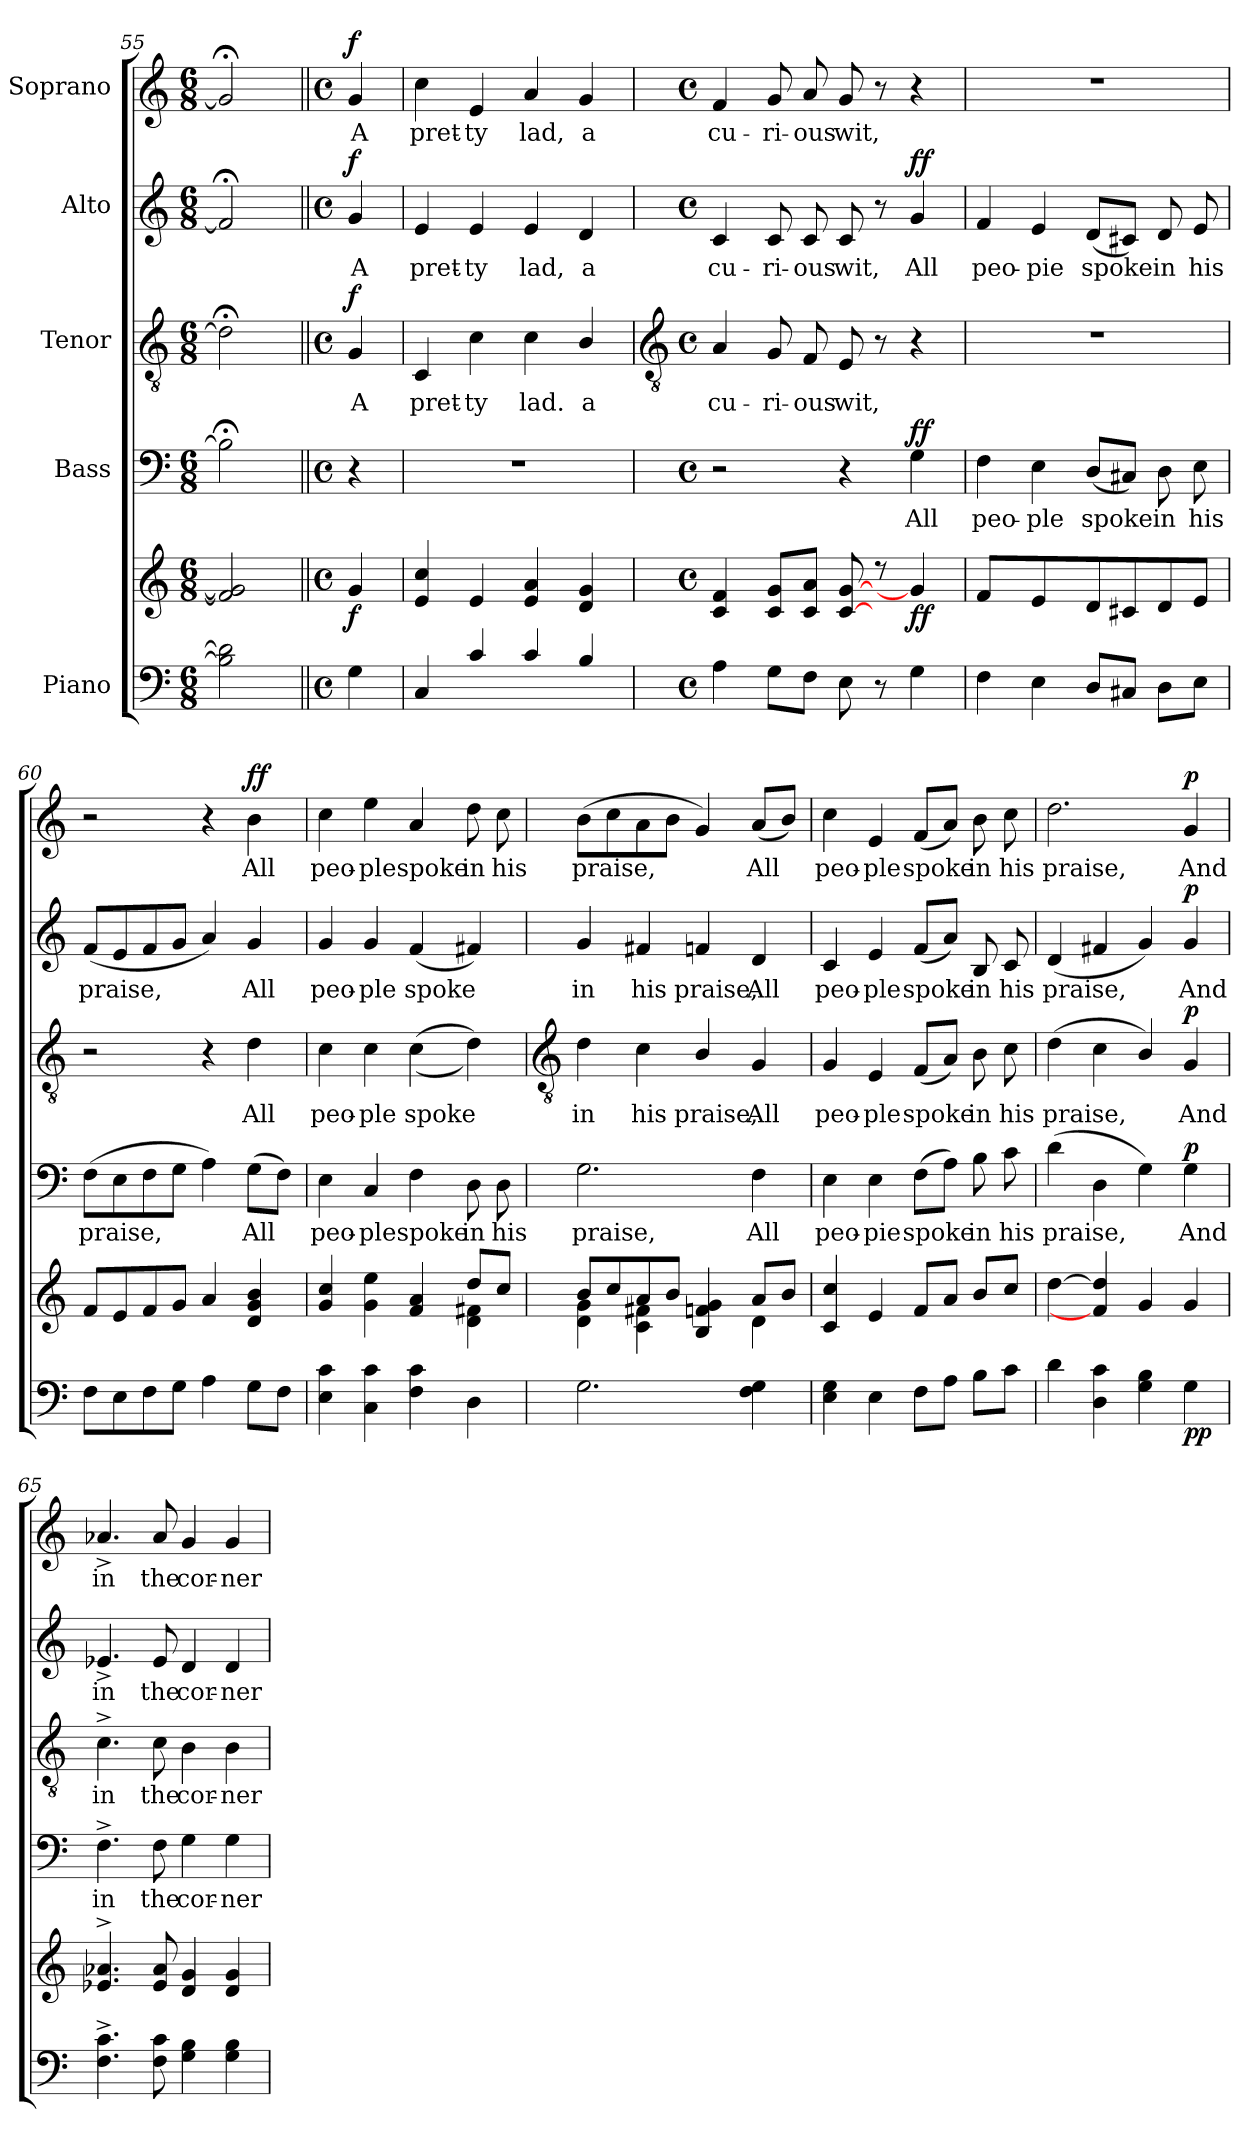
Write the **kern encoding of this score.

**kern	**kern	**dynam	**kern	**text	**dynam	**kern	**text	**dynam	**kern	**text	**dynam	**kern	**text	**dynam
*part5	*part5	*part5	*part4	*part4	*part4	*part3	*part3	*part3	*part2	*part2	*part2	*part1	*part1	*part1
*staff6	*staff5	*staff5/6	*staff4	*staff4	*staff4	*staff3	*staff3	*staff3	*staff2	*staff2	*staff2	*staff1	*staff1	*staff1
*I"Piano	*	*	*I"Bass	*	*	*I"Tenor	*	*	*I"Alto	*	*	*I"Soprano	*	*
*clefF4	*clefG2	*	*clefF4	*	*	*clefGv2	*	*	*clefG2	*	*	*clefG2	*	*
*k[]	*k[]	*	*k[]	*	*	*k[]	*	*	*k[]	*	*	*k[]	*	*
*C:	*C:	*	*C:	*	*	*C:	*	*	*C:	*	*	*C:	*	*
*M6/8	*M6/8	*	*M6/8	*	*	*M6/8	*	*	*M6/8	*	*	*M6/8	*	*
=55	=55	=55	=55	=55	=55	=55	=55	=55	=55	=55	=55	=55	=55	=55
*^	*^	*	*	*	*	*	*	*	*	*	*	*	*	*
2B] 2d]	2ryy	2f/] 2g/]	2ryy	.	2B;<]	.	.	2d;<]	.	.	2f;<]	.	.	2g;<]	.	.
=56||	=56||	=56||	=56||	=56||	=56||	=56||	=56||	=56||	=56||	=56||	=56||	=56||	=56||	=56||	=56||	=56||
*M4/4	*	*M4/4	*	*	*M4/4	*	*	*M4/4	*	*	*M4/4	*	*	*M4/4	*	*
*met(c)	*	*met(c)	*	*	*met(c)	*	*	*met(c)	*	*	*met(c)	*	*	*met(c)	*	*
!	!	!	!	!LO:DY:b	!	!	!	!	!LO:LY:b	!LO:DY:b	!	!LO:LY:b	!LO:DY:b	!	!LO:LY:b	!LO:DY:b
4G	4ryy	4g/	4ryy	f	4r	.	.	4G	A	f	4g	A	f	4g	A	f
=57	=57	=57	=57	=57	=57	=57	=57	=57	=57	=57	=57	=57	=57	=57	=57	=57
!	!	!	!	!	!	!	!	!	!LO:LY:b	!	!	!LO:LY:b	!	!	!LO:LY:b	!
4C	1ryy	4e/ 4cc/	1ryy	.	1r	.	.	4C	pret-	.	4e	pret-	.	4cc	pret-	.
!	!	!	!	!	!	!	!	!	!LO:LY:b	!	!	!LO:LY:b	!	!	!LO:LY:b	!
4c	.	4e/	.	.	.	.	.	4c	-ty	.	4e	-ty	.	4e	-ty	.
!	!	!	!	!	!	!	!	!	!LO:LY:b	!	!	!LO:LY:b	!	!	!LO:LY:b	!
4c	.	4e/ 4a/	.	.	.	.	.	4c	lad.	.	4e	lad,	.	4a	lad,	.
!	!	!	!	!	!	!	!	!	!LO:LY:b	!	!	!LO:LY:b	!	!	!LO:LY:b	!
4B	.	4d/ 4g/	.	.	.	.	.	4B/	a	.	4d	a	.	4g	a	.
*v	*v	*	*	*	*	*	*	*	*	*	*	*	*	*	*	*
!!LO:LB:g=z
=58	=58	=58	=58	=58	=58	=58	=58	=58	=58	=58	=58	=58	=58	=58	=58
*	*	*	*	*	*	*	*clefGv2	*	*	*	*	*	*	*	*
*M4/4	*M4/4	*	*	*M4/4	*	*	*M4/4	*	*	*M4/4	*	*	*M4/4	*	*
*met(c)	*met(c)	*	*	*met(c)	*	*	*met(c)	*	*	*met(c)	*	*	*met(c)	*	*
!	!	!	!	!	!	!	!	!LO:LY:b	!	!	!LO:LY:b	!	!	!LO:LY:b	!
4A	4c/ 4f/	1ryy	.	2r	.	.	4A	cu-	.	4c	cu-	.	4f	cu-	.
!	!	!	!	!	!	!	!	!LO:LY:b	!	!	!LO:LY:b	!	!	!LO:LY:b	!
8GL	8c/ 8g/L	.	.	.	.	.	8G	-ri-	.	8c	-ri-	.	8g	-ri-	.
!	!	!	!	!	!	!	!	!LO:LY:b	!	!	!LO:LY:b	!	!	!LO:LY:b	!
8FJ	8c/ 8a/J	.	.	.	.	.	8F	-ous	.	8c	-ous	.	8a	-ous	.
!	!	!	!	!	!	!	!	!LO:LY:b	!	!	!LO:LY:b	!	!	!LO:LY:b	!
8E	[8c/ [8g/	.	.	4r	.	.	8E	wit,	.	8c	wit,	.	8g	wit,	.
8r	8r	.	.	.	.	.	8r	.	.	8r	.	.	8r	.	.
!	!	!	!LO:DY:b	!	!LO:LY:b	!LO:DY:b	!	!	!	!	!LO:LY:b	!LO:DY:b	!	!	!
4G	4g/]	.	ff	4G	All	ff	4r	.	.	4g	All	ff	4r	.	.
=59	=59	=59	=59	=59	=59	=59	=59	=59	=59	=59	=59	=59	=59	=59	=59
!	!	!	!	!	!LO:LY:b	!	!	!	!	!	!LO:LY:b	!	!	!	!
4F	4f/	1ryy	.	4F	peo-	.	1r	.	.	4f	peo-	.	1r	.	.
!	!	!	!	!	!LO:LY:b	!	!	!	!	!	!LO:LY:b	!	!	!	!
4E	4e/	.	.	4E	-ple	.	.	.	.	4e	-pie	.	.	.	.
!	!	!	!	!	!LO:LY:b	!	!	!	!	!	!LO:LY:b	!	!	!	!
8DL	8d/L	.	.	(<8DL	spoke	.	.	.	.	(<8dL	spoke	.	.	.	.
8C#XJ	8c#X/J	.	.	8C#XJ)	.	.	.	.	.	8c#XJ)	.	.	.	.	.
!	!	!	!	!	!LO:LY:b	!	!	!	!	!	!LO:LY:b	!	!	!	!
8DL	8d/	.	.	8D	in	.	.	.	.	8d	in	.	.	.	.
!	!	!	!	!	!LO:LY:b	!	!	!	!	!	!LO:LY:b	!	!	!	!
8EJ	8e/J	.	.	8E	his	.	.	.	.	8e	his	.	.	.	.
=60	=60	=60	=60	=60	=60	=60	=60	=60	=60	=60	=60	=60	=60	=60	=60
!	!	!	!	!	!LO:LY:b	!	!	!	!	!	!LO:LY:b	!	!	!	!
8FL	8f/L	1ryy	.	(>8FL	praise,	.	2r	.	.	(<8fL	praise,	.	2r	.	.
8E	8e/	.	.	8E	.	.	.	.	.	8e	.	.	.	.	.
8F	8f/	.	.	8F	.	.	.	.	.	8f	.	.	.	.	.
8GJ	8g/J	.	.	8GJ	.	.	.	.	.	8gJ	.	.	.	.	.
4A	4a/	.	.	4A)	.	.	4r	.	.	4a)	.	.	4r	.	.
!	!	!	!	!	!LO:LY:b	!	!	!LO:LY:b	!	!	!LO:LY:b	!	!	!LO:LY:b	!LO:DY:b
8GL	4d/ 4g/ 4b/	.	.	(>8GL	All	.	4d	All	.	4g	All	.	4b	All	ff
8FJ	.	.	.	8FJ)	.	.	.	.	.	.	.	.	.	.	.
=61	=61	=61	=61	=61	=61	=61	=61	=61	=61	=61	=61	=61	=61	=61	=61
!	!	!	!	!	!LO:LY:b	!	!	!LO:LY:b	!	!	!LO:LY:b	!	!	!LO:LY:b	!
4E 4c	4g/ 4cc/	2ryy	.	4E	peo-	.	4c	peo-	.	4g	peo-	.	4cc	peo-	.
!	!	!	!	!	!LO:LY:b	!	!	!LO:LY:b	!	!	!LO:LY:b	!	!	!LO:LY:b	!
4C 4c	4g\ 4ee\	.	.	4C	-ple	.	4c	-ple	.	4g	-ple	.	4ee	-ple	.
!	!	!	!	!	!LO:LY:b	!	!	!LO:LY:b	!	!	!LO:LY:b	!	!	!LO:LY:b	!
4F 4c	4f/ 4a/	4ryy	.	4F	spoke	.	(>(>4c	spoke	.	(<4f	spoke	.	4a	spoke	.
!	!	!	!	!	!LO:LY:b	!	!	!	!	!	!	!	!	!LO:LY:b	!
4D	8dd/L	4d\ 4f#X\	.	8D	in	.	4d))	.	.	4f#X)	.	.	8dd	in	.
!	!	!	!	!	!LO:LY:b	!	!	!	!	!	!	!	!	!LO:LY:b	!
.	8cc/J	.	.	8D	his	.	.	.	.	.	.	.	8cc	his	.
!!LO:LB:g=z
=62	=62	=62	=62	=62	=62	=62	=62	=62	=62	=62	=62	=62	=62	=62	=62
*	*	*	*	*	*	*	*clefGv2	*	*	*	*	*	*	*	*
!	!	!	!	!	!LO:LY:b	!	!	!LO:LY:b	!	!	!LO:LY:b	!	!	!LO:LY:b	!
2.G	8b/L	4d\ 4g\	.	2.G	praise,	.	4d	in	.	4g	in	.	(>8bL	praise,	.
.	8cc/	.	.	.	.	.	.	.	.	.	.	.	8cc	.	.
!	!	!	!	!	!	!	!	!LO:LY:b	!	!	!LO:LY:b	!	!	!	!
.	8a/	4c\ 4f#X\	.	.	.	.	4c	his	.	4f#X	his	.	8a	.	.
.	8b/J	.	.	.	.	.	.	.	.	.	.	.	8bJ	.	.
!	!	!	!	!	!	!	!	!LO:LY:b	!	!	!LO:LY:b	!	!	!	!
.	4B/ 4fn/ 4g/	4ryy	.	.	.	.	4B/	praise,	.	4fn	praise,	.	4g)	.	.
!	!	!	!	!	!LO:LY:b	!	!	!LO:LY:b	!	!	!LO:LY:b	!	!	!LO:LY:b	!
4F 4G	8a/L	4d\	.	4F	All	.	4G	All	.	4d	All	.	(<8aL	All	.
.	8b/J	.	.	.	.	.	.	.	.	.	.	.	8bJ)	.	.
=63	=63	=63	=63	=63	=63	=63	=63	=63	=63	=63	=63	=63	=63	=63	=63
!	!	!	!	!	!LO:LY:b	!	!	!LO:LY:b	!	!	!LO:LY:b	!	!	!LO:LY:b	!
4E 4G	4c/ 4cc/	1ryy	.	4E	peo-	.	4G	peo-	.	4c	peo-	.	4cc	peo-	.
!	!	!	!	!	!LO:LY:b	!	!	!LO:LY:b	!	!	!LO:LY:b	!	!	!LO:LY:b	!
4E	4e/	.	.	4E	-pie	.	4E	-ple	.	4e	-ple	.	4e	-ple	.
!	!	!	!	!	!LO:LY:b	!	!	!LO:LY:b	!	!	!LO:LY:b	!	!	!LO:LY:b	!
8FL	8f/L	.	.	(>8FL	spoke	.	(<8FL	spoke	.	(<8fL	spoke	.	(<8fL	spoke	.
8AJ	8a/J	.	.	8AJ)	.	.	8AJ)	.	.	8aJ)	.	.	8aJ)	.	.
!	!	!	!	!	!LO:LY:b	!	!	!LO:LY:b	!	!	!LO:LY:b	!	!	!LO:LY:b	!
8BL	8b/L	.	.	8B	in	.	8B	in	.	8B	in	.	8b	in	.
!	!	!	!	!	!LO:LY:b	!	!	!LO:LY:b	!	!	!LO:LY:b	!	!	!LO:LY:b	!
8cJ	8cc/J	.	.	8c	his	.	8c	his	.	8c	his	.	8cc	his	.
=64	=64	=64	=64	=64	=64	=64	=64	=64	=64	=64	=64	=64	=64	=64	=64
!	!	!	!	!	!LO:LY:b	!	!	!LO:LY:b	!	!	!LO:LY:b	!	!	!LO:LY:b	!
4d	[4dd\	1ryy	.	(>4d	praise,	.	(>4d	praise,	.	(<4d	praise,	.	2.dd	praise,	.
4D 4c	4f#/] 4dd/]	.	.	4D	.	.	4c	.	.	4f#X	.	.	.	.	.
4G 4B	4g/	.	.	4G)	.	.	4B/)	.	.	4g)	.	.	.	.	.
!	!	!	!LO:DY:b=2	!	!LO:LY:b	!	!	!LO:LY:b	!	!	!LO:LY:b	!	!	!LO:LY:b	!
!	!	!	!LO:DY:n=1:b	!	!	!LO:DY:b	!	!	!LO:DY:b	!	!	!LO:DY:b	!	!	!LO:DY:b
4G	4g/	.	p p	4G	And	p	4G	And	p	4g	And	p	4g	And	p
=65	=65	=65	=65	=65	=65	=65	=65	=65	=65	=65	=65	=65	=65	=65	=65
!	!	!	!	!	!LO:LY:b	!	!	!LO:LY:b	!	!	!LO:LY:b	!	!	!LO:LY:b	!
4.F^ 4.c^	4.e-X/^ 4.a-X/^	1ryy	.	4.F^	in	.	4.c^	in	.	4.e-X^	in	.	4.a-X^	in	.
!	!	!	!	!	!LO:LY:b	!	!	!LO:LY:b	!	!	!LO:LY:b	!	!	!LO:LY:b	!
8F 8c	8e-/ 8a-/	.	.	8F	the	.	8c	the	.	8e-	the	.	8a-	the	.
!	!	!	!	!	!LO:LY:b	!	!	!LO:LY:b	!	!	!LO:LY:b	!	!	!LO:LY:b	!
4G 4B	4d/ 4g/	.	.	4G	cor-	.	4B	cor-	.	4d	cor-	.	4g	cor-	.
!	!	!	!	!	!LO:LY:b	!	!	!LO:LY:b	!	!	!LO:LY:b	!	!	!LO:LY:b	!
4G 4B	4d/ 4g/	.	.	4G	-ner	.	4B	-ner	.	4d	-ner	.	4g	-ner	.
*	*v	*v	*	*	*	*	*	*	*	*	*	*	*	*	*
=	=	=	=	=	=	=	=	=	=	=	=	=	=	=
*-	*-	*-	*-	*-	*-	*-	*-	*-	*-	*-	*-	*-	*-	*-
